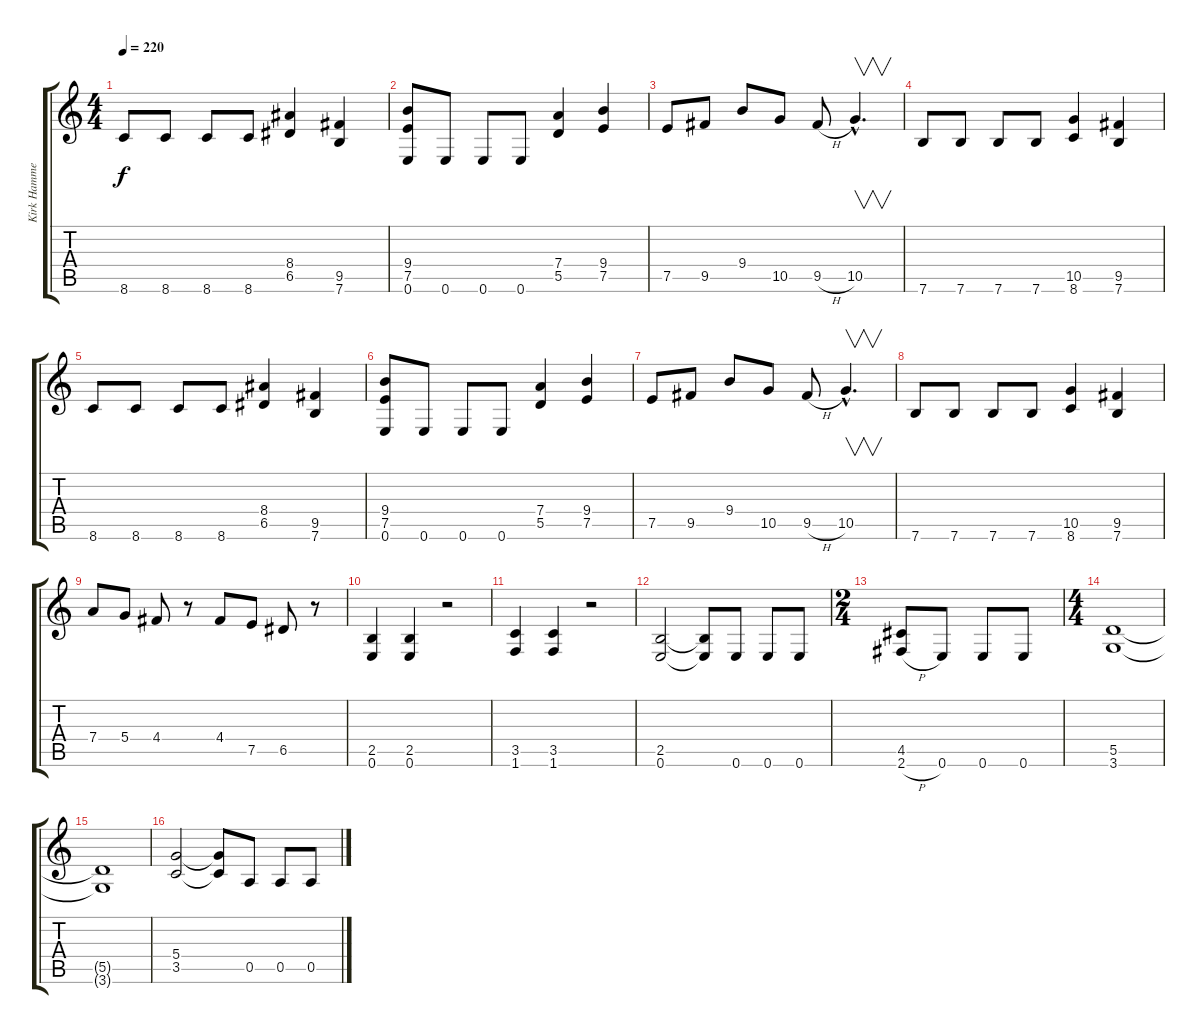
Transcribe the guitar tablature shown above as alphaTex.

\track ("Kirk Hammett Distortion" "Kirk Hamme") {instrument distortionguitar}
\staff {score tabs}
\tuning (E4 B3 G3 D3 A2 E2) {hide}
\ts (4 4)
\tempo 220
\clef g2
\ks c
8.6.8{dy f} 8.6.8 8.6.8 8.6.8 (8.4 6.5).4 (9.5 7.6).4 |
(9.4 7.5 0.6).8 0.6.8 0.6.8 0.6.8 (7.4 5.5).4 (9.4 7.5).4 |
7.5.8 9.5.8 9.4.8 10.5.8 9.5{h}.8 10.5{hac}.4{v d} |
7.6.8 7.6.8 7.6.8 7.6.8 (10.5 8.6).4 (9.5 7.6).4 |
8.6.8 8.6.8 8.6.8 8.6.8 (8.4 6.5).4 (9.5 7.6).4 |
(9.4 7.5 0.6).8 0.6.8 0.6.8 0.6.8 (7.4 5.5).4 (9.4 7.5).4 |
7.5.8 9.5.8 9.4.8 10.5.8 9.5{h}.8 10.5{hac}.4{v d} |
7.6.8 7.6.8 7.6.8 7.6.8 (10.5 8.6).4 (9.5 7.6).4 |
7.4.8 5.4.8 4.4.8 r.8 4.4.8 7.5.8 6.5.8 r.8 |
(2.5 0.6).4 (2.5 0.6).4 r.2 |
(3.5 1.6).4 (3.5 1.6).4 r.2 |
(2.5 0.6).2 (2.5{t} 0.6{t}).8 0.6.8 0.6.8 0.6.8 |
\ts (2 4)
(4.5 2.6{h}).8 0.6.8 0.6.8 0.6.8 |
\ts (4 4)
(5.5 3.6).1 |
(5.5{t} 3.6{t}).1 |
(5.4 3.5).2 (5.4{t} 3.5{t}).8 0.5.8 0.5.8 0.5.8
